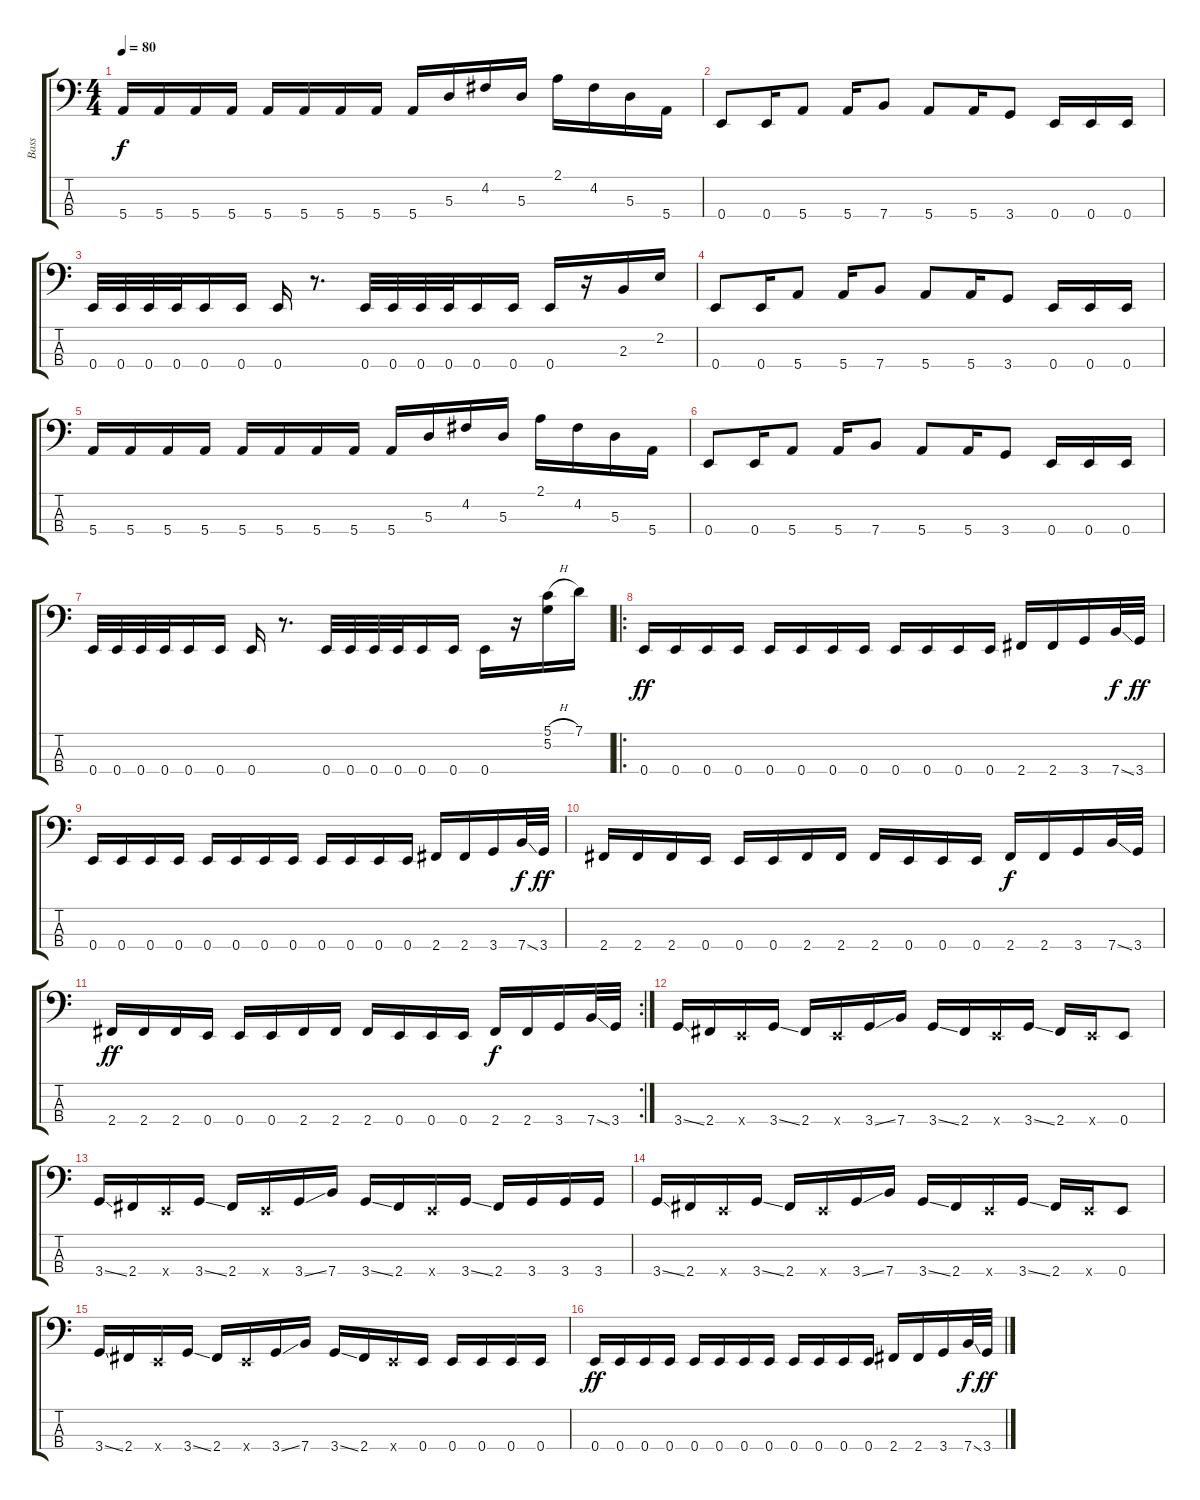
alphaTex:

\track ("Bass" "Bass") {instrument electricbassfinger}
\staff {score tabs}
\tuning (G2 D2 A1 E1) {hide}
\ts (4 4)
\tempo 80
\clef f4
\ks c
5.4.16{dy f} 5.4.16 5.4.16 5.4.16 5.4.16 5.4.16 5.4.16 5.4.16 5.4.16 5.3.16 4.2.16 5.3.16 2.1.16 4.2.16 5.3.16 5.4.16 |
0.4.8 0.4.16 5.4.8 5.4.16 7.4.8 5.4.8 5.4.16 3.4.8 0.4.16 0.4.16 0.4.16 |
0.4.32 0.4.32 0.4.32 0.4.32 0.4.16 0.4.16 0.4.16 r.8{d} 0.4.32 0.4.32 0.4.32 0.4.32 0.4.16 0.4.16 0.4.16 r.16 2.3.16 2.2.16 |
0.4.8 0.4.16 5.4.8 5.4.16 7.4.8 5.4.8 5.4.16 3.4.8 0.4.16 0.4.16 0.4.16 |
5.4.16 5.4.16 5.4.16 5.4.16 5.4.16 5.4.16 5.4.16 5.4.16 5.4.16 5.3.16 4.2.16 5.3.16 2.1.16 4.2.16 5.3.16 5.4.16 |
0.4.8 0.4.16 5.4.8 5.4.16 7.4.8 5.4.8 5.4.16 3.4.8 0.4.16 0.4.16 0.4.16 |
0.4.32 0.4.32 0.4.32 0.4.32 0.4.16 0.4.16 0.4.16 r.8{d} 0.4.32 0.4.32 0.4.32 0.4.32 0.4.16 0.4.16 0.4.16 r.16 (5.1{h} 5.2).16 7.1.16 |
\ro
0.4.16{dy ff} 0.4.16 0.4.16 0.4.16 0.4.16 0.4.16 0.4.16 0.4.16 0.4.16 0.4.16 0.4.16 0.4.16 2.4.16 2.4.16 3.4.16 7.4{ss}.32{dy f} 3.4.32{dy ff} |
0.4.16 0.4.16 0.4.16 0.4.16 0.4.16 0.4.16 0.4.16 0.4.16 0.4.16 0.4.16 0.4.16 0.4.16 2.4.16 2.4.16 3.4.16 7.4{ss}.32{dy f} 3.4.32{dy ff} |
2.4.16 2.4.16 2.4.16 0.4.16 0.4.16 0.4.16 2.4.16 2.4.16 2.4.16 0.4.16 0.4.16 0.4.16 2.4.16{dy f} 2.4.16 3.4.16 7.4{ss}.32 3.4.32 |
\rc 2
2.4.16{dy ff} 2.4.16 2.4.16 0.4.16 0.4.16 0.4.16 2.4.16 2.4.16 2.4.16 0.4.16 0.4.16 0.4.16 2.4.16{dy f} 2.4.16 3.4.16 7.4{ss}.32 3.4.32 |
3.4{ss}.16 2.4.16 0.4{x}.16 3.4{ss}.16 2.4.16 0.4{x}.16 3.4{ss}.16 7.4.16 3.4{ss}.16 2.4.16 0.4{x}.16 3.4{ss}.16 2.4.16 0.4{x}.16 0.4.8 |
3.4{ss}.16 2.4.16 0.4{x}.16 3.4{ss}.16 2.4.16 0.4{x}.16 3.4{ss}.16 7.4.16 3.4{ss}.16 2.4.16 0.4{x}.16 3.4{ss}.16 2.4.16 3.4.16 3.4.16 3.4.16 |
3.4{ss}.16 2.4.16 0.4{x}.16 3.4{ss}.16 2.4.16 0.4{x}.16 3.4{ss}.16 7.4.16 3.4{ss}.16 2.4.16 0.4{x}.16 3.4{ss}.16 2.4.16 0.4{x}.16 0.4.8 |
3.4{ss}.16 2.4.16 0.4{x}.16 3.4{ss}.16 2.4.16 0.4{x}.16 3.4{ss}.16 7.4.16 3.4{ss}.16 2.4.16 0.4{x}.16 0.4.16 0.4.16 0.4.16 0.4.16 0.4.16 |
0.4.16{dy ff} 0.4.16 0.4.16 0.4.16 0.4.16 0.4.16 0.4.16 0.4.16 0.4.16 0.4.16 0.4.16 0.4.16 2.4.16 2.4.16 3.4.16 7.4{ss}.32{dy f} 3.4.32{dy ff}
